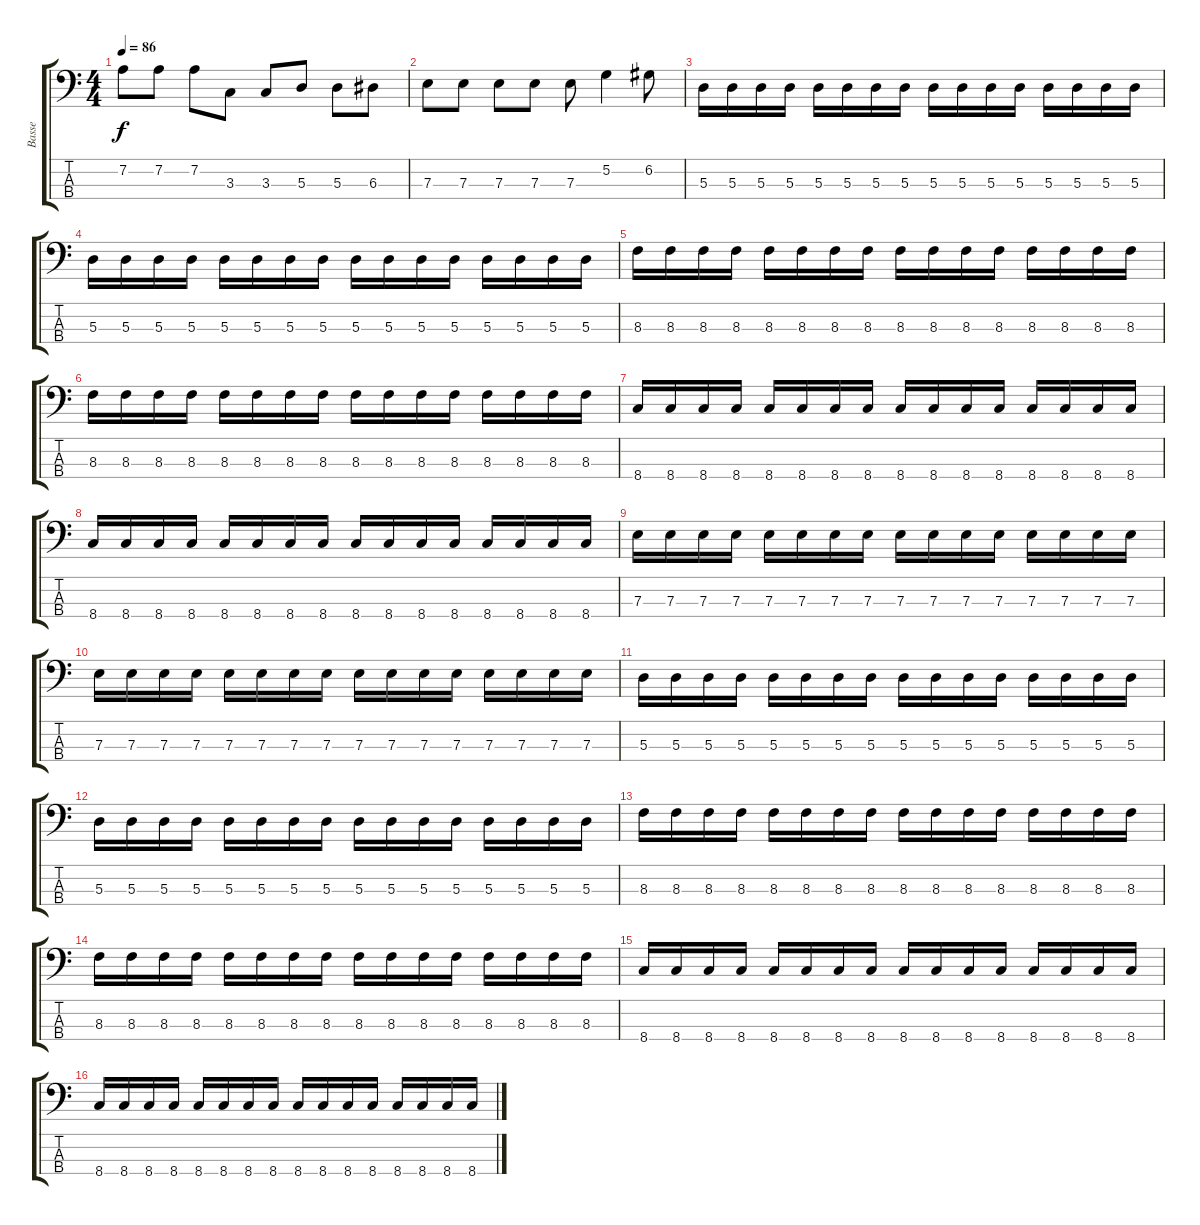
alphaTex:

\track ("Basse" "Basse") {instrument fretlessbass}
\staff {score tabs}
\tuning (G2 D2 A1 E1) {hide}
\ts (4 4)
\tempo 86
\clef f4
\ks c
7.2.8{dy f} 7.2.8 7.2.8 3.3.8 3.3.8 5.3.8 5.3.8 6.3.8 |
7.3.8 7.3.8 7.3.8 7.3.8 7.3.8 5.2.4 6.2.8 |
5.3.16 5.3.16 5.3.16 5.3.16 5.3.16 5.3.16 5.3.16 5.3.16 5.3.16 5.3.16 5.3.16 5.3.16 5.3.16 5.3.16 5.3.16 5.3.16 |
5.3.16 5.3.16 5.3.16 5.3.16 5.3.16 5.3.16 5.3.16 5.3.16 5.3.16 5.3.16 5.3.16 5.3.16 5.3.16 5.3.16 5.3.16 5.3.16 |
8.3.16 8.3.16 8.3.16 8.3.16 8.3.16 8.3.16 8.3.16 8.3.16 8.3.16 8.3.16 8.3.16 8.3.16 8.3.16 8.3.16 8.3.16 8.3.16 |
8.3.16 8.3.16 8.3.16 8.3.16 8.3.16 8.3.16 8.3.16 8.3.16 8.3.16 8.3.16 8.3.16 8.3.16 8.3.16 8.3.16 8.3.16 8.3.16 |
8.4.16 8.4.16 8.4.16 8.4.16 8.4.16 8.4.16 8.4.16 8.4.16 8.4.16 8.4.16 8.4.16 8.4.16 8.4.16 8.4.16 8.4.16 8.4.16 |
8.4.16 8.4.16 8.4.16 8.4.16 8.4.16 8.4.16 8.4.16 8.4.16 8.4.16 8.4.16 8.4.16 8.4.16 8.4.16 8.4.16 8.4.16 8.4.16 |
7.3.16 7.3.16 7.3.16 7.3.16 7.3.16 7.3.16 7.3.16 7.3.16 7.3.16 7.3.16 7.3.16 7.3.16 7.3.16 7.3.16 7.3.16 7.3.16 |
7.3.16 7.3.16 7.3.16 7.3.16 7.3.16 7.3.16 7.3.16 7.3.16 7.3.16 7.3.16 7.3.16 7.3.16 7.3.16 7.3.16 7.3.16 7.3.16 |
5.3.16 5.3.16 5.3.16 5.3.16 5.3.16 5.3.16 5.3.16 5.3.16 5.3.16 5.3.16 5.3.16 5.3.16 5.3.16 5.3.16 5.3.16 5.3.16 |
5.3.16 5.3.16 5.3.16 5.3.16 5.3.16 5.3.16 5.3.16 5.3.16 5.3.16 5.3.16 5.3.16 5.3.16 5.3.16 5.3.16 5.3.16 5.3.16 |
8.3.16 8.3.16 8.3.16 8.3.16 8.3.16 8.3.16 8.3.16 8.3.16 8.3.16 8.3.16 8.3.16 8.3.16 8.3.16 8.3.16 8.3.16 8.3.16 |
8.3.16 8.3.16 8.3.16 8.3.16 8.3.16 8.3.16 8.3.16 8.3.16 8.3.16 8.3.16 8.3.16 8.3.16 8.3.16 8.3.16 8.3.16 8.3.16 |
8.4.16 8.4.16 8.4.16 8.4.16 8.4.16 8.4.16 8.4.16 8.4.16 8.4.16 8.4.16 8.4.16 8.4.16 8.4.16 8.4.16 8.4.16 8.4.16 |
8.4.16 8.4.16 8.4.16 8.4.16 8.4.16 8.4.16 8.4.16 8.4.16 8.4.16 8.4.16 8.4.16 8.4.16 8.4.16 8.4.16 8.4.16 8.4.16
